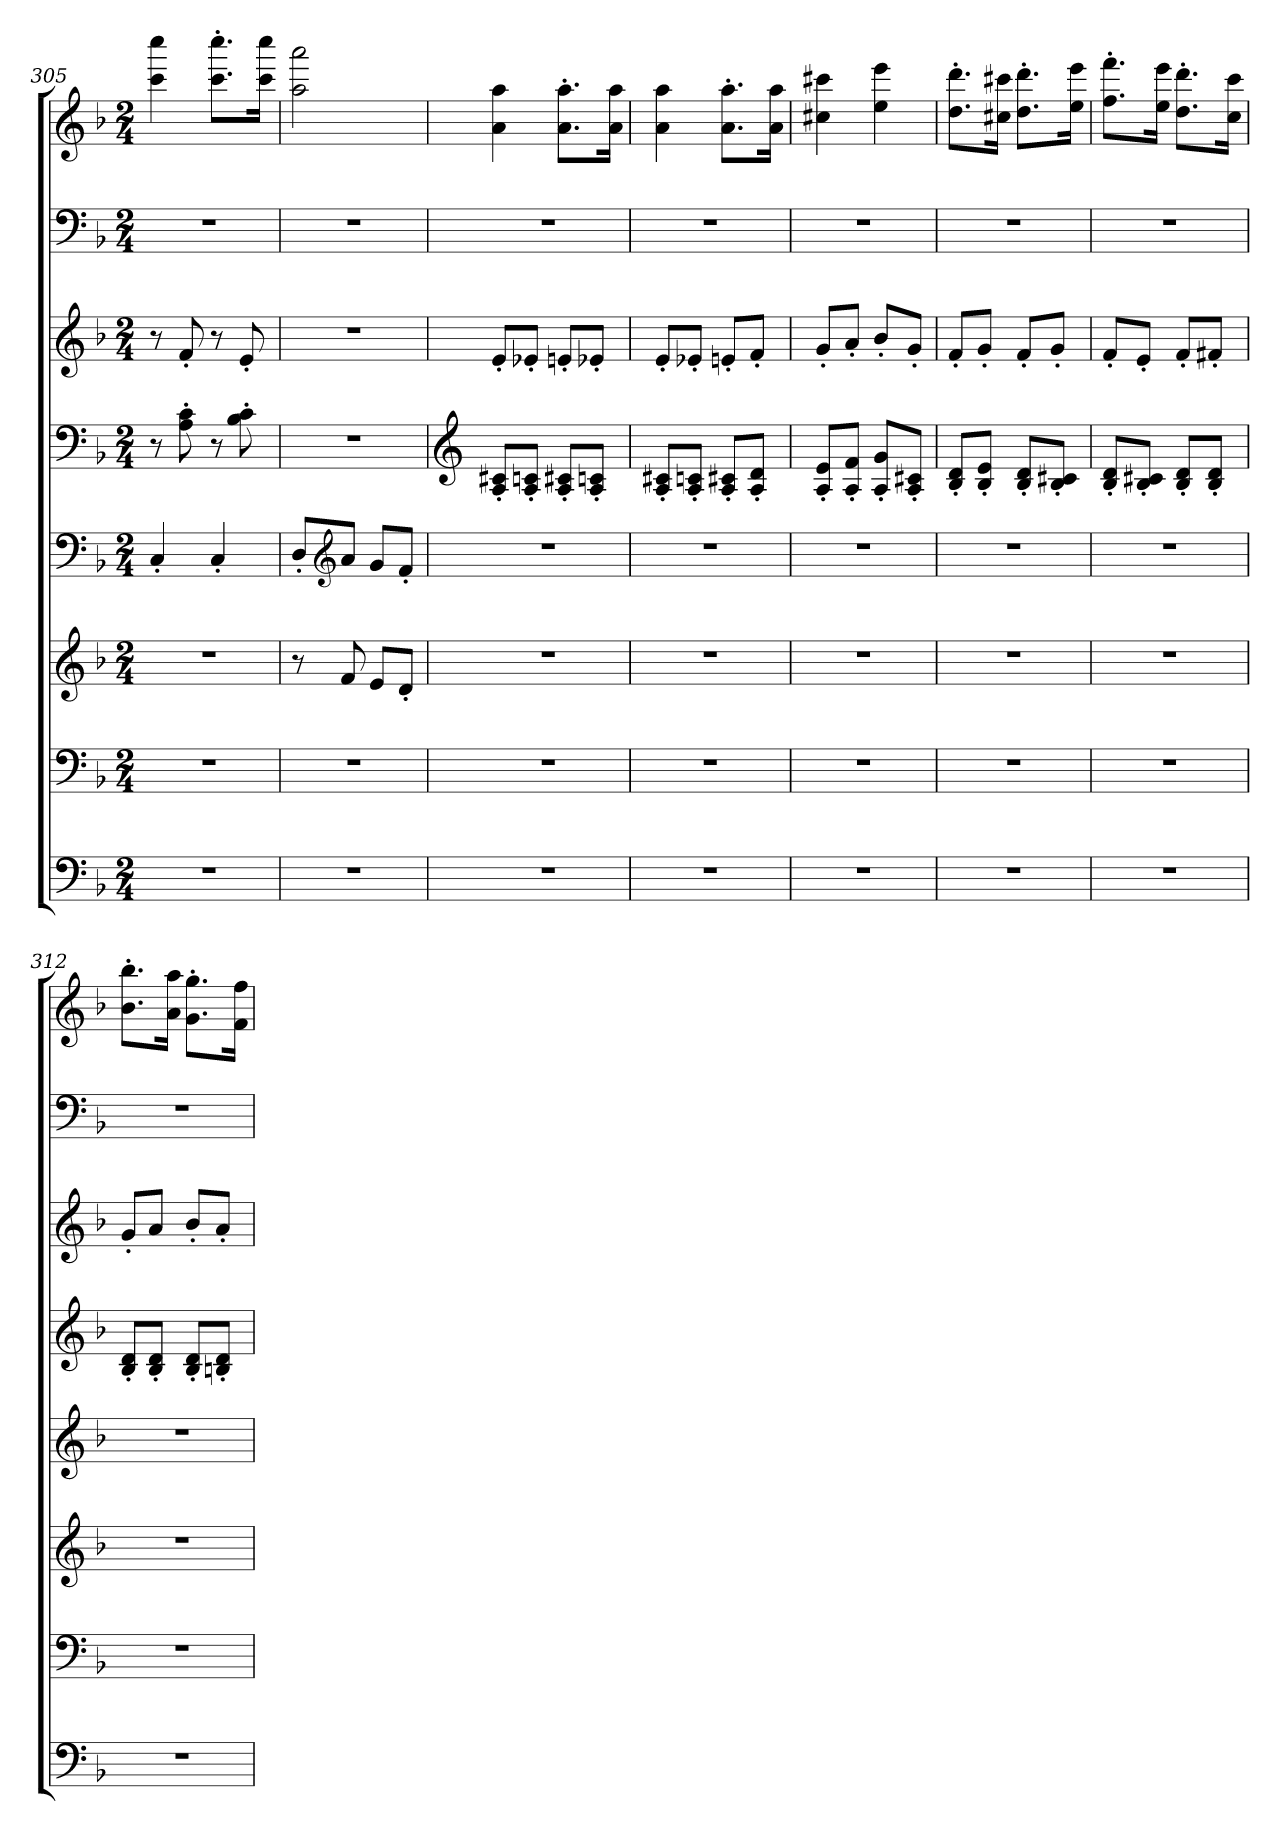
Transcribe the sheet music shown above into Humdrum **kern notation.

**kern	**kern	**kern	**kern	**kern	**kern	**kern	**kern
*part5	*part5	*part4	*part4	*part3	*part3	*part2	*part1
*staff8	*staff7	*staff6	*staff5	*staff4	*staff3	*staff2	*staff1
*clefF4	*clefF4	*clefG2	*clefF4	*clefF4	*clefG2	*clefF4	*clefG2
*k[b-]	*k[b-]	*k[b-]	*k[b-]	*k[b-]	*k[b-]	*k[b-]	*k[b-]
*M2/4	*M2/4	*M2/4	*M2/4	*M2/4	*M2/4	*M2/4	*M2/4
=305	=305	=305	=305	=305	=305	=305	=305
2r	2r	2r	4C'/	8r	8r	2r	4ccc\ 4cccc\
.	.	.	.	8A\' 8c\'	8f'/	.	.
.	.	.	4C'/	8r	8r	.	8.ccc\' 8.cccc\'L
.	.	.	.	8B-\' 8c\'	8e'/	.	.
.	.	.	.	.	.	.	16ccc\ 16cccc\Jk
=306	=306	=306	=306	=306	=306	=306	=306
2r	2r	8r	8D'/L	2r	2r	2r	2aa\ 2aaa\
*	*	*	*clefG2	*	*	*	*
.	.	8f/	8a/J	.	.	.	.
.	.	8e/L	8g/L	.	.	.	.
.	.	8d'/J	8f'/J	.	.	.	.
!!LO:PB:g=z
=307	=307	=307	=307	=307	=307	=307	=307
*	*	*	*	*clefG2	*	*	*
*	*	*	*	*	*	*	*MM96
2r	2r	2r	2r	8A/' 8c#X/'L	8e'/L	2r	4a\ 4aa\
.	.	.	.	8A/' 8cn/'J	8e-X'/J	.	.
.	.	.	.	8A/' 8c#X/'L	8en'/L	.	8.a\' 8.aa\'L
.	.	.	.	8A/' 8cn/'J	8e-X'/J	.	.
.	.	.	.	.	.	.	16a\ 16aa\Jk
=308	=308	=308	=308	=308	=308	=308	=308
2r	2r	2r	2r	8A/' 8c#X/'L	8e'/L	2r	4a\ 4aa\
.	.	.	.	8A/' 8cn/'J	8e-X'/J	.	.
.	.	.	.	8A/' 8c#X/'L	8en'/L	.	8.a\' 8.aa\'L
.	.	.	.	8A/' 8d/'J	8f'/J	.	.
.	.	.	.	.	.	.	16a\ 16aa\Jk
=309	=309	=309	=309	=309	=309	=309	=309
2r	2r	2r	2r	8A/' 8e/'L	8g'/L	2r	4cc#X\ 4ccc#X\
.	.	.	.	8A/' 8f/'J	8a'/J	.	.
.	.	.	.	8A/' 8g/'L	8b-'/L	.	4ee\ 4eee\
.	.	.	.	8A/' 8c#X/'J	8g'/J	.	.
=310	=310	=310	=310	=310	=310	=310	=310
2r	2r	2r	2r	8B-/' 8d/'L	8f'/L	2r	8.dd\' 8.ddd\'L
.	.	.	.	8B-/' 8e/'J	8g'/J	.	.
.	.	.	.	.	.	.	16cc#X\ 16ccc#X\Jk
.	.	.	.	8B-/' 8d/'L	8f'/L	.	8.dd\' 8.ddd\'L
.	.	.	.	8B-/' 8c#X/'J	8g'/J	.	.
.	.	.	.	.	.	.	16ee\ 16eee\Jk
=311	=311	=311	=311	=311	=311	=311	=311
*	*	*	*	*	*	*	*MM96
2r	2r	2r	2r	8B-/' 8d/'L	8f'/L	2r	8.ff\' 8.fff\'L
.	.	.	.	8B-/' 8c#X/'J	8e'/J	.	.
.	.	.	.	.	.	.	16ee\ 16eee\Jk
.	.	.	.	8B-/' 8d/'L	8f'/L	.	8.dd\' 8.ddd\'L
.	.	.	.	8B-/' 8d/'J	8f#X'/J	.	.
.	.	.	.	.	.	.	16cc\ 16ccc\Jk
!!LO:PB:g=z
=312	=312	=312	=312	=312	=312	=312	=312
2r	2r	2r	2r	8B-/' 8d/'L	8g'/L	2r	8.b-\' 8.bb-\'L
.	.	.	.	8B-/' 8d/'J	8a/J	.	.
.	.	.	.	.	.	.	16a\ 16aa\Jk
.	.	.	.	8B-/' 8d/'L	8b-'/L	.	8.g\' 8.gg\'L
.	.	.	.	8Bn/' 8d/'J	8a'/J	.	.
.	.	.	.	.	.	.	16f\ 16ff\Jk
=	=	=	=	=	=	=	=
*-	*-	*-	*-	*-	*-	*-	*-
